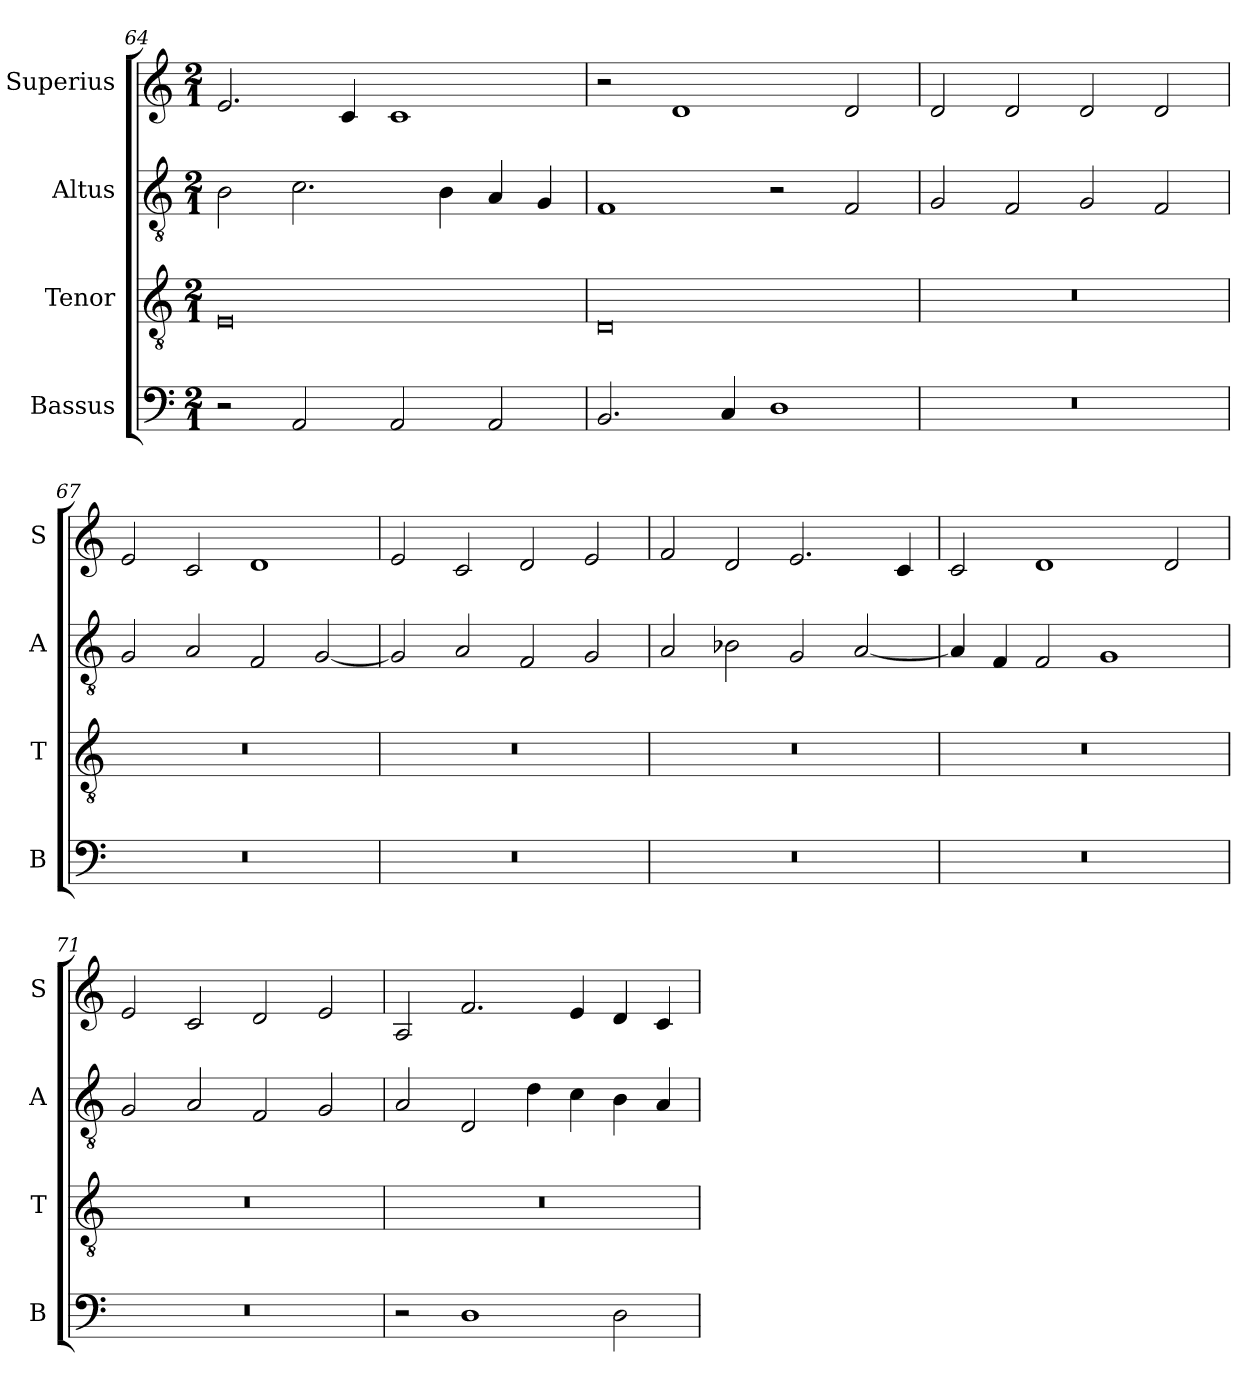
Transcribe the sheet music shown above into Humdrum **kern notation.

**kern	**kern	**kern	**kern
*part4	*part3	*part2	*part1
*staff4	*staff3	*staff2	*staff1
*I"Bassus	*I"Tenor	*I"Altus	*I"Superius
*I'B	*I'T	*I'A	*I'S
*clefF4	*clefGv2	*clefGv2	*clefG2
*k[]	*k[]	*k[]	*k[]
*M2/1	*M2/1	*M2/1	*M2/1
=64	=64	=64	=64
2r	0E	2B\	2.e/
2AA/	.	2.c\	.
.	.	.	4c/
2AA/	.	.	1c
.	.	4B\	.
2AA/	.	4A/	.
.	.	4G/	.
=65	=65	=65	=65
2.BB/	0D	1F	2r
.	.	.	1d
4C/	.	.	.
1D	.	2r	.
.	.	2F/	2d/
=66	=66	=66	=66
0r	0r	2G/	2d/
.	.	2F/	2d/
.	.	2G/	2d/
.	.	2F/	2d/
=67	=67	=67	=67
0r	0r	2G/	2e/
.	.	2A/	2c/
.	.	2F/	1d
.	.	[2G/	.
=68	=68	=68	=68
0r	0r	2G/]	2e/
.	.	2A/	2c/
.	.	2F/	2d/
.	.	2G/	2e/
=69	=69	=69	=69
0r	0r	2A/	2f/
.	.	2B-X\	2d/
.	.	2G/	2.e/
.	.	[2A/	.
.	.	.	4c/
=70	=70	=70	=70
0r	0r	4A/]	2c/
.	.	4F/	.
.	.	2F/	1d
.	.	1G	.
.	.	.	2d/
=71	=71	=71	=71
0r	0r	2G/	2e/
.	.	2A/	2c/
.	.	2F/	2d/
.	.	2G/	2e/
=72	=72	=72	=72
2r	0r	2A/	2A/
1D	.	2D/	2.f/
.	.	4d\	.
.	.	4c\	4e/
2D\	.	4B\	4d/
.	.	4A/	4c/
=	=	=	=
*-	*-	*-	*-
